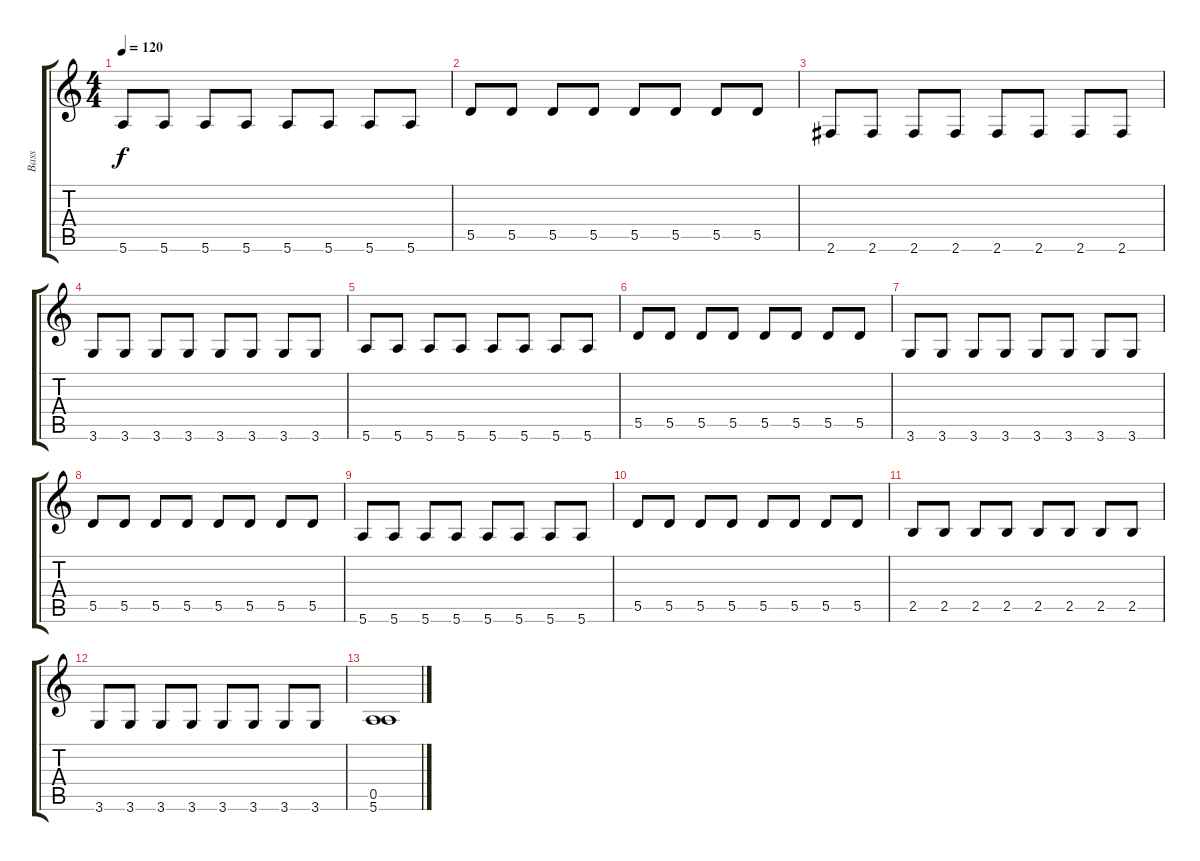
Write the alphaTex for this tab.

\track ("Bass" "Bass") {instrument electricbassfinger}
\staff {score tabs}
\tuning (E4 B3 G3 D3 A2 E2) {hide}
\ts (4 4)
\tempo 120
\clef g2
\ks c
5.6.8{dy f} 5.6.8 5.6.8 5.6.8 5.6.8 5.6.8 5.6.8 5.6.8 |
5.5.8 5.5.8 5.5.8 5.5.8 5.5.8 5.5.8 5.5.8 5.5.8 |
2.6.8 2.6.8 2.6.8 2.6.8 2.6.8 2.6.8 2.6.8 2.6.8 |
3.6.8 3.6.8 3.6.8 3.6.8 3.6.8 3.6.8 3.6.8 3.6.8 |
5.6.8 5.6.8 5.6.8 5.6.8 5.6.8 5.6.8 5.6.8 5.6.8 |
5.5.8 5.5.8 5.5.8 5.5.8 5.5.8 5.5.8 5.5.8 5.5.8 |
3.6.8 3.6.8 3.6.8 3.6.8 3.6.8 3.6.8 3.6.8 3.6.8 |
5.5.8 5.5.8 5.5.8 5.5.8 5.5.8 5.5.8 5.5.8 5.5.8 |
5.6.8 5.6.8 5.6.8 5.6.8 5.6.8 5.6.8 5.6.8 5.6.8 |
5.5.8 5.5.8 5.5.8 5.5.8 5.5.8 5.5.8 5.5.8 5.5.8 |
2.5.8 2.5.8 2.5.8 2.5.8 2.5.8 2.5.8 2.5.8 2.5.8 |
3.6.8 3.6.8 3.6.8 3.6.8 3.6.8 3.6.8 3.6.8 3.6.8 |
(0.5 5.6).1
